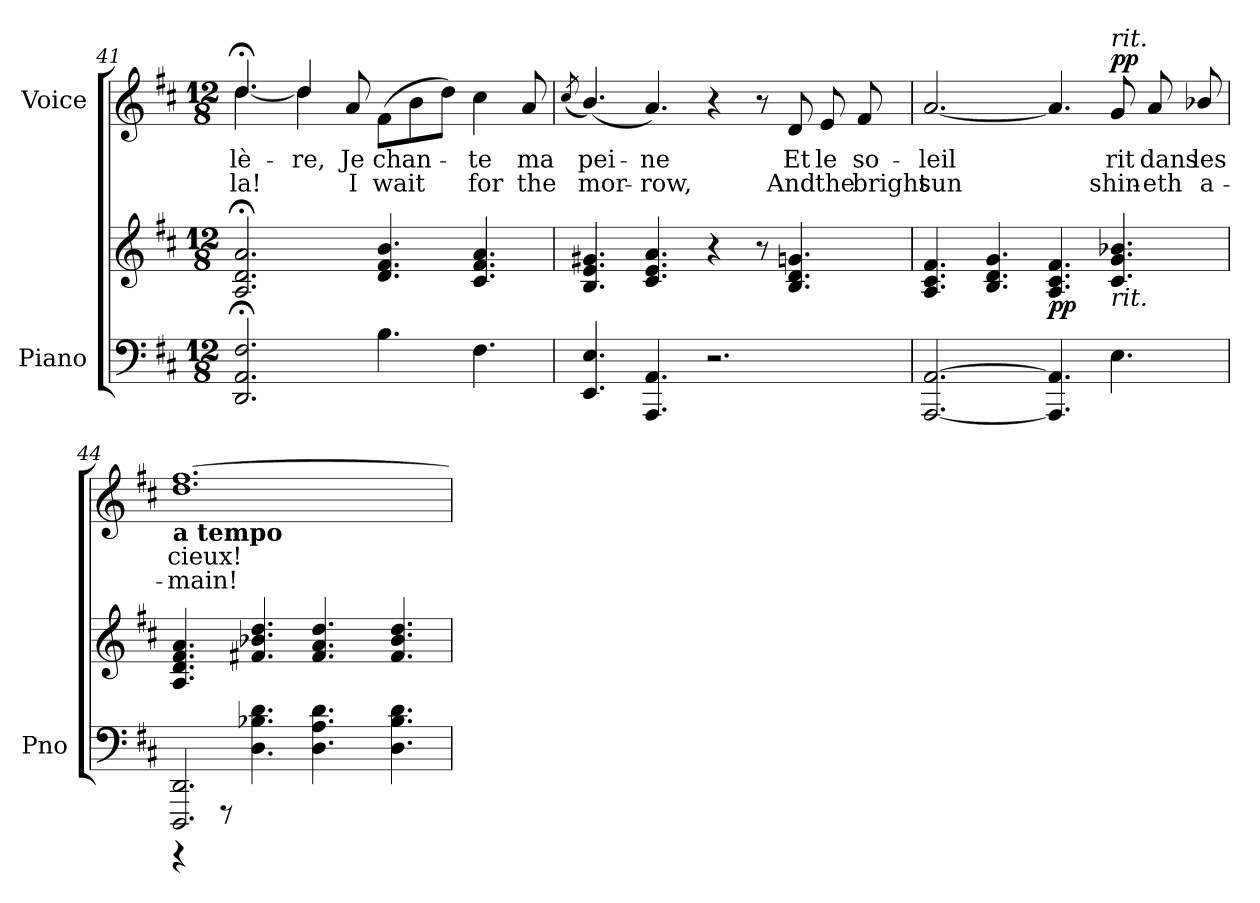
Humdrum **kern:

**kern	**kern	**dynam	**kern	**text	**text	**dynam
*part2	*part2	*part2	*part1	*part1	*part1	*part1
*staff3	*staff2	*staff2/3	*staff1	*staff1	*staff1	*staff1
*I"Piano	*	*	*I"Voice	*	*	*
*I'Pno	*	*	*	*	*	*
*clefF4	*clefG2	*	*clefG2	*	*	*
*k[f#c#]	*k[f#c#]	*	*k[f#c#]	*	*	*
*M12/8	*M12/8	*	*M12/8	*	*	*
=41	=41	=41	=41	=41	=41	=41
!	!	!	!	!LO:LY:b	!LO:LY:b	!
*	*	*	*^	*	*	*
2.DD/; 2.AA/; 2.F#/;	2.A/;< 2.d/;< 2.a/;<	.	4.dd;</	[4.dd\	lè-	la!	.
!	!	!	!	!	!LO:LY:b	!	!
.	.	.	4dd/	4dd\]	-re,	.	.
!	!	!	!	!	!LO:LY:b	!LO:LY:b	!
.	.	.	8a/	2..ryy	Je	I	.
!	!	!	!	!	!LO:LY:b	!LO:LY:b	!
4.B\	4.d/ 4.f#/ 4.b/	.	(8f#\L	.	chan-	wait	.
.	.	.	8b\	.	.	.	.
.	.	.	8dd\J)	.	.	.	.
!	!	!	!	!	!LO:LY:b	!LO:LY:b	!
4.F#\	4.c#/ 4.f#/ 4.a/	.	4cc#\	.	-te	for	.
!	!	!	!	!	!LO:LY:b	!LO:LY:b	!
.	.	.	8a/	.	ma	the	.
*	*	*	*v	*v	*	*	*
=42	=42	=42	=42	=42	=42	=42
.	.	.	(8qcc#/	.	.	.
!	!	!	!	!LO:LY:b	!LO:LY:b	!
4.EE/ 4.E/	4.B/ 4.e/ 4.g#X/	.	(4.b/)	pei-	mor-	.
!	!	!	!	!LO:LY:b	!LO:LY:b	!
4.AAA/ 4.AA/	4.c#/ 4.e/ 4.a/	.	4.a/)	-ne	-row,	.
2.r	4r	.	4r	.	.	.
.	8r	.	8r	.	.	.
!	!	!	!	!LO:LY:b	!LO:LY:b	!
.	4.B/ 4.d/ 4.gn/	.	8d/	Et	And	.
!	!	!	!	!LO:LY:b	!LO:LY:b	!
.	.	.	8e/	le	the	.
!	!	!	!	!LO:LY:b	!LO:LY:b	!
.	.	.	8f#/	so-	bright	.
!!LO:PB:g=z
=43	=43	=43	=43	=43	=43	=43
!	!	!	!	!LO:LY:b	!LO:LY:b	!
[2.AAA/ [2.AA/	4.A/ 4.c#/ 4.f#/	.	[2.a/	-leil	sun	.
.	4.B/ 4.d/ 4.g/	.	.	.	.	.
!	!	!LO:DY:b	!	!	!	!
4.AAA/] 4.AA/]	4.A/ 4.c#/ 4.f#/	pp	4.a/]	.	.	.
!	!	!	!LO:TX:a:i:t=rit.	!	!	!
!	!LO:TX:b:i:t=rit.	!	!	!	!	!
!	!	!	!	!LO:LY:b	!LO:LY:b	!LO:DY:b
4.E\	4.c#/ 4.g/ 4.b-X/	.	8g/	rit	shin-	pp
!	!	!	!	!LO:LY:b	!LO:LY:b	!
.	.	.	8a/	dans	-eth	.
!	!	!	!	!LO:LY:b	!LO:LY:b	!
.	.	.	8b-X/	les	a-	.
=44	=44	=44	=44	=44	=44	=44
*^	*	*	*	*	*	*
!	!	!	!	!LO:TX:b:B:t=a tempo	!	!	!
!	!	!	!	!	!LO:LY:b	!LO:LY:b	!
2.DDD/ 2.DD/	4r	4.A/ 4.d/ 4.f#/ 4.a/	.	1.dd [1.ff#	cieux!	-main!	.
.	8r	.	.	.	.	.	.
.	4.D\ 4.B-X\ 4.d\	4.f#X/ 4.b-X/ 4.dd/	.	.	.	.	.
4ryy	4.D\ 4.A\ 4.d\	4.f#/ 4.a/ 4.dd/	.	.	.	.	.
2ryy	.	.	.	.	.	.	.
.	4.D\ 4.B-\ 4.d\	4.f#/ 4.b-/ 4.dd/	.	.	.	.	.
*v	*v	*	*	*	*	*	*
=	=	=	=	=	=	=
*-	*-	*-	*-	*-	*-	*-
